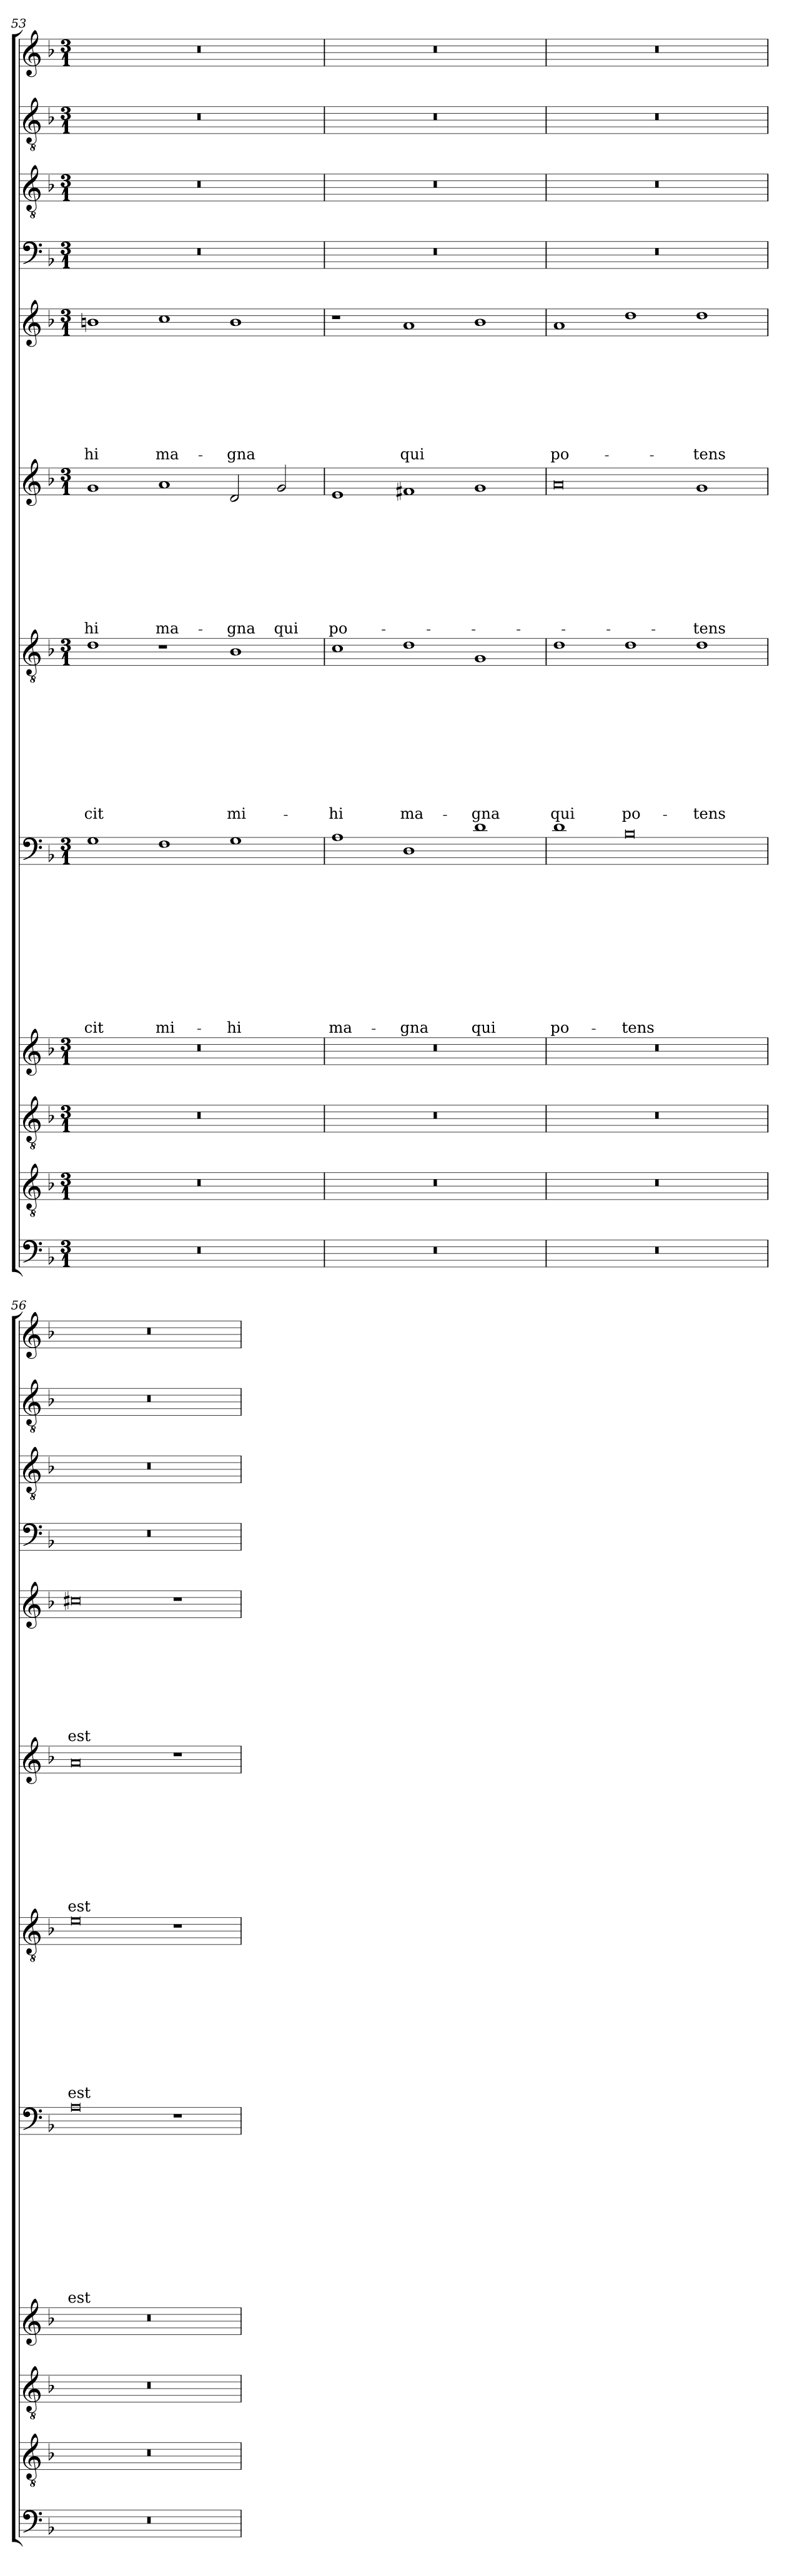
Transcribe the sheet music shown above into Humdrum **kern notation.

**kern	**kern	**kern	**kern	**kern	**text	**text	**text	**text	**text	**text	**text	**text	**text	**text	**text	**kern	**text	**text	**text	**text	**text	**text	**text	**text	**text	**text	**kern	**text	**text	**text	**text	**text	**text	**text	**text	**text	**kern	**text	**text	**text	**text	**text	**text	**text	**text	**kern	**kern	**kern	**kern
*part12	*part11	*part10	*part9	*part8	*part8	*part8	*part8	*part8	*part8	*part8	*part8	*part8	*part8	*part8	*part8	*part7	*part7	*part7	*part7	*part7	*part7	*part7	*part7	*part7	*part7	*part7	*part6	*part6	*part6	*part6	*part6	*part6	*part6	*part6	*part6	*part6	*part5	*part5	*part5	*part5	*part5	*part5	*part5	*part5	*part5	*part4	*part3	*part2	*part1
*staff12	*staff11	*staff10	*staff9	*staff8	*staff8	*staff8	*staff8	*staff8	*staff8	*staff8	*staff8	*staff8	*staff8	*staff8	*staff8	*staff7	*staff7	*staff7	*staff7	*staff7	*staff7	*staff7	*staff7	*staff7	*staff7	*staff7	*staff6	*staff6	*staff6	*staff6	*staff6	*staff6	*staff6	*staff6	*staff6	*staff6	*staff5	*staff5	*staff5	*staff5	*staff5	*staff5	*staff5	*staff5	*staff5	*staff4	*staff3	*staff2	*staff1
*clefF4	*clefGv2	*clefGv2	*clefG2	*clefF4	*	*	*	*	*	*	*	*	*	*	*	*clefGv2	*	*	*	*	*	*	*	*	*	*	*clefG2	*	*	*	*	*	*	*	*	*	*clefG2	*	*	*	*	*	*	*	*	*clefF4	*clefGv2	*clefGv2	*clefG2
*k[b-]	*k[b-]	*k[b-]	*k[b-]	*k[b-]	*	*	*	*	*	*	*	*	*	*	*	*k[b-]	*	*	*	*	*	*	*	*	*	*	*k[b-]	*	*	*	*	*	*	*	*	*	*k[b-]	*	*	*	*	*	*	*	*	*k[b-]	*k[b-]	*k[b-]	*k[b-]
*F:	*F:	*F:	*F:	*F:	*	*	*	*	*	*	*	*	*	*	*	*F:	*	*	*	*	*	*	*	*	*	*	*F:	*	*	*	*	*	*	*	*	*	*F:	*	*	*	*	*	*	*	*	*F:	*F:	*F:	*F:
*M3/1	*M3/1	*M3/1	*M3/1	*M3/1	*	*	*	*	*	*	*	*	*	*	*	*M3/1	*	*	*	*	*	*	*	*	*	*	*M3/1	*	*	*	*	*	*	*	*	*	*M3/1	*	*	*	*	*	*	*	*	*M3/1	*M3/1	*M3/1	*M3/1
=53	=53	=53	=53	=53	=53	=53	=53	=53	=53	=53	=53	=53	=53	=53	=53	=53	=53	=53	=53	=53	=53	=53	=53	=53	=53	=53	=53	=53	=53	=53	=53	=53	=53	=53	=53	=53	=53	=53	=53	=53	=53	=53	=53	=53	=53	=53	=53	=53	=53
!	!	!	!	!	!	!	!	!	!	!	!	!	!	!	!LO:LY:b	!	!	!	!	!	!	!	!	!	!	!LO:LY:b	!	!	!	!	!	!	!	!	!	!LO:LY:b	!	!	!	!	!	!	!	!	!LO:LY:b	!	!	!	!
0.r	0.r	0.r	0.r	1G	.	.	.	.	.	.	.	.	.	.	-cit	1d	.	.	.	.	.	.	.	.	.	-cit	1g	.	.	.	.	.	.	.	.	-hi	1bn	.	.	.	.	.	.	.	-hi	0.r	0.r	0.r	0.r
!	!	!	!	!	!	!	!	!	!	!	!	!	!	!	!LO:LY:b	!	!	!	!	!	!	!	!	!	!	!	!	!	!	!	!	!	!	!	!	!LO:LY:b	!	!	!	!	!	!	!	!	!LO:LY:b	!	!	!	!
.	.	.	.	1F	.	.	.	.	.	.	.	.	.	.	mi-	1r	.	.	.	.	.	.	.	.	.	.	1a	.	.	.	.	.	.	.	.	ma-	1cc	.	.	.	.	.	.	.	ma-	.	.	.	.
!	!	!	!	!	!	!	!	!	!	!	!	!	!	!	!LO:LY:b	!	!	!	!	!	!	!	!	!	!	!LO:LY:b	!	!	!	!	!	!	!	!	!	!LO:LY:b	!	!	!	!	!	!	!	!	!LO:LY:b	!	!	!	!
.	.	.	.	1G	.	.	.	.	.	.	.	.	.	.	-hi	1B-	.	.	.	.	.	.	.	.	.	mi-	2d/	.	.	.	.	.	.	.	.	-gna	1b	.	.	.	.	.	.	.	-gna	.	.	.	.
!	!	!	!	!	!	!	!	!	!	!	!	!	!	!	!	!	!	!	!	!	!	!	!	!	!	!	!	!	!	!	!	!	!	!	!	!LO:LY:b	!	!	!	!	!	!	!	!	!	!	!	!	!
.	.	.	.	.	.	.	.	.	.	.	.	.	.	.	.	.	.	.	.	.	.	.	.	.	.	.	2g/	.	.	.	.	.	.	.	.	qui	.	.	.	.	.	.	.	.	.	.	.	.	.
=54	=54	=54	=54	=54	=54	=54	=54	=54	=54	=54	=54	=54	=54	=54	=54	=54	=54	=54	=54	=54	=54	=54	=54	=54	=54	=54	=54	=54	=54	=54	=54	=54	=54	=54	=54	=54	=54	=54	=54	=54	=54	=54	=54	=54	=54	=54	=54	=54	=54
!	!	!	!	!	!	!	!	!	!	!	!	!	!	!	!LO:LY:b	!	!	!	!	!	!	!	!	!	!	!LO:LY:b	!	!	!	!	!	!	!	!	!	!LO:LY:b	!	!	!	!	!	!	!	!	!	!	!	!	!
0.r	0.r	0.r	0.r	1A	.	.	.	.	.	.	.	.	.	.	ma-	1c	.	.	.	.	.	.	.	.	.	-hi	1e	.	.	.	.	.	.	.	.	po-	1r	.	.	.	.	.	.	.	.	0.r	0.r	0.r	0.r
!	!	!	!	!	!	!	!	!	!	!	!	!	!	!	!LO:LY:b	!	!	!	!	!	!	!	!	!	!	!LO:LY:b	!	!	!	!	!	!	!	!	!	!	!	!	!	!	!	!	!	!	!LO:LY:b	!	!	!	!
.	.	.	.	1D	.	.	.	.	.	.	.	.	.	.	-gna	1d	.	.	.	.	.	.	.	.	.	ma-	1f#X	.	.	.	.	.	.	.	.	.	1a	.	.	.	.	.	.	.	qui	.	.	.	.
!	!	!	!	!	!	!	!	!	!	!	!	!	!	!	!LO:LY:b	!	!	!	!	!	!	!	!	!	!	!LO:LY:b	!	!	!	!	!	!	!	!	!	!	!	!	!	!	!	!	!	!	!	!	!	!	!
.	.	.	.	1d	.	.	.	.	.	.	.	.	.	.	qui	1G	.	.	.	.	.	.	.	.	.	-gna	1g	.	.	.	.	.	.	.	.	.	1b-	.	.	.	.	.	.	.	.	.	.	.	.
!!LO:PB:g=z
=55	=55	=55	=55	=55	=55	=55	=55	=55	=55	=55	=55	=55	=55	=55	=55	=55	=55	=55	=55	=55	=55	=55	=55	=55	=55	=55	=55	=55	=55	=55	=55	=55	=55	=55	=55	=55	=55	=55	=55	=55	=55	=55	=55	=55	=55	=55	=55	=55	=55
!	!	!	!	!	!	!	!	!	!	!	!	!	!	!	!LO:LY:b	!	!	!	!	!	!	!	!	!	!	!LO:LY:b	!	!	!	!	!	!	!	!	!	!	!	!	!	!	!	!	!	!	!LO:LY:b	!	!	!	!
0.r	0.r	0.r	0.r	1d	.	.	.	.	.	.	.	.	.	.	po-	1d	.	.	.	.	.	.	.	.	.	qui	0a	.	.	.	.	.	.	.	.	.	1a	.	.	.	.	.	.	.	po-	0.r	0.r	0.r	0.r
!	!	!	!	!	!	!	!	!	!	!	!	!	!	!	!LO:LY:b	!	!	!	!	!	!	!	!	!	!	!LO:LY:b	!	!	!	!	!	!	!	!	!	!	!	!	!	!	!	!	!	!	!	!	!	!	!
.	.	.	.	0B-	.	.	.	.	.	.	.	.	.	.	-tens	1d	.	.	.	.	.	.	.	.	.	po-	.	.	.	.	.	.	.	.	.	.	1dd	.	.	.	.	.	.	.	.	.	.	.	.
!	!	!	!	!	!	!	!	!	!	!	!	!	!	!	!	!	!	!	!	!	!	!	!	!	!	!LO:LY:b	!	!	!	!	!	!	!	!	!	!LO:LY:b	!	!	!	!	!	!	!	!	!LO:LY:b	!	!	!	!
.	.	.	.	.	.	.	.	.	.	.	.	.	.	.	.	1d	.	.	.	.	.	.	.	.	.	-tens	1g	.	.	.	.	.	.	.	.	-tens	1dd	.	.	.	.	.	.	.	-tens	.	.	.	.
=56	=56	=56	=56	=56	=56	=56	=56	=56	=56	=56	=56	=56	=56	=56	=56	=56	=56	=56	=56	=56	=56	=56	=56	=56	=56	=56	=56	=56	=56	=56	=56	=56	=56	=56	=56	=56	=56	=56	=56	=56	=56	=56	=56	=56	=56	=56	=56	=56	=56
!	!	!	!	!	!	!	!	!	!	!	!	!	!	!	!LO:LY:b	!	!	!	!	!	!	!	!	!	!	!LO:LY:b	!	!	!	!	!	!	!	!	!	!LO:LY:b	!	!	!	!	!	!	!	!	!LO:LY:b	!	!	!	!
0.r	0.r	0.r	0.r	0A	.	.	.	.	.	.	.	.	.	.	est	0e	.	.	.	.	.	.	.	.	.	est	0a	.	.	.	.	.	.	.	.	est	0cc#X	.	.	.	.	.	.	.	est	0.r	0.r	0.r	0.r
.	.	.	.	1r	.	.	.	.	.	.	.	.	.	.	.	1r	.	.	.	.	.	.	.	.	.	.	1r	.	.	.	.	.	.	.	.	.	1r	.	.	.	.	.	.	.	.	.	.	.	.
=	=	=	=	=	=	=	=	=	=	=	=	=	=	=	=	=	=	=	=	=	=	=	=	=	=	=	=	=	=	=	=	=	=	=	=	=	=	=	=	=	=	=	=	=	=	=	=	=	=
*-	*-	*-	*-	*-	*-	*-	*-	*-	*-	*-	*-	*-	*-	*-	*-	*-	*-	*-	*-	*-	*-	*-	*-	*-	*-	*-	*-	*-	*-	*-	*-	*-	*-	*-	*-	*-	*-	*-	*-	*-	*-	*-	*-	*-	*-	*-	*-	*-	*-
